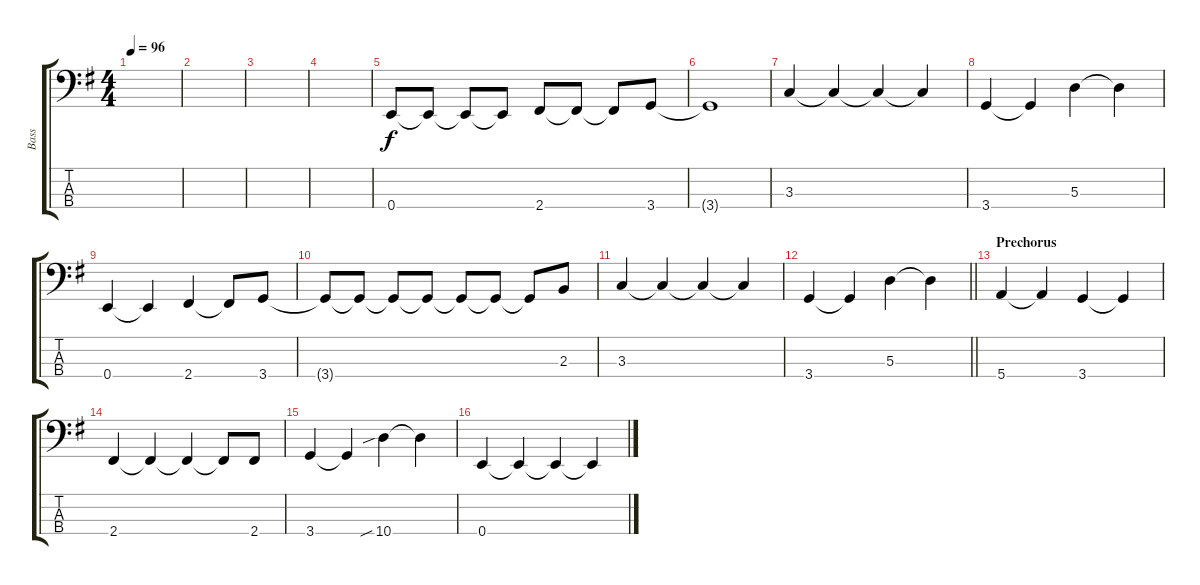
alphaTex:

\track ("Bass" "Bass") {instrument electricbassfinger}
\staff {score tabs}
\tuning (G2 D2 A1 E1) {hide}
\ts (4 4)
\tempo 96
\clef f4
\ks g
|
|
|
|
0.4.8 0.4{t}.8 0.4{t}.8 0.4{t}.8 2.4.8 2.4{t}.8 2.4{t}.8 3.4.8 |
3.4{t}.1 |
3.3.4 3.3{t}.4 3.3{t}.4 3.3{t}.4 |
3.4.4 3.4{t}.4 5.3.4 5.3{t}.4 |
0.4.4 0.4{t}.4 2.4.4 2.4{t}.8 3.4.8 |
3.4{t}.8 3.4{t}.8 3.4{t}.8 3.4{t}.8 3.4{t}.8 3.4{t}.8 3.4{t}.8 2.3.8 |
3.3.4 3.3{t}.4 3.3{t}.4 3.3{t}.4 |
\barLineRight lightlight
3.4.4 3.4{t}.4 5.3.4 5.3{t}.4 |
\section ("" "Prechorus")
5.4.4 5.4{t}.4 3.4.4 3.4{t}.4 |
2.4.4 2.4{t}.4 2.4{t}.4 2.4{t}.8 2.4.8 |
3.4.4 3.4{t}.4 10.4{sib}.4 10.4{t}.4 |
0.4.4 0.4{t}.4 0.4{t}.4 0.4{t}.4
